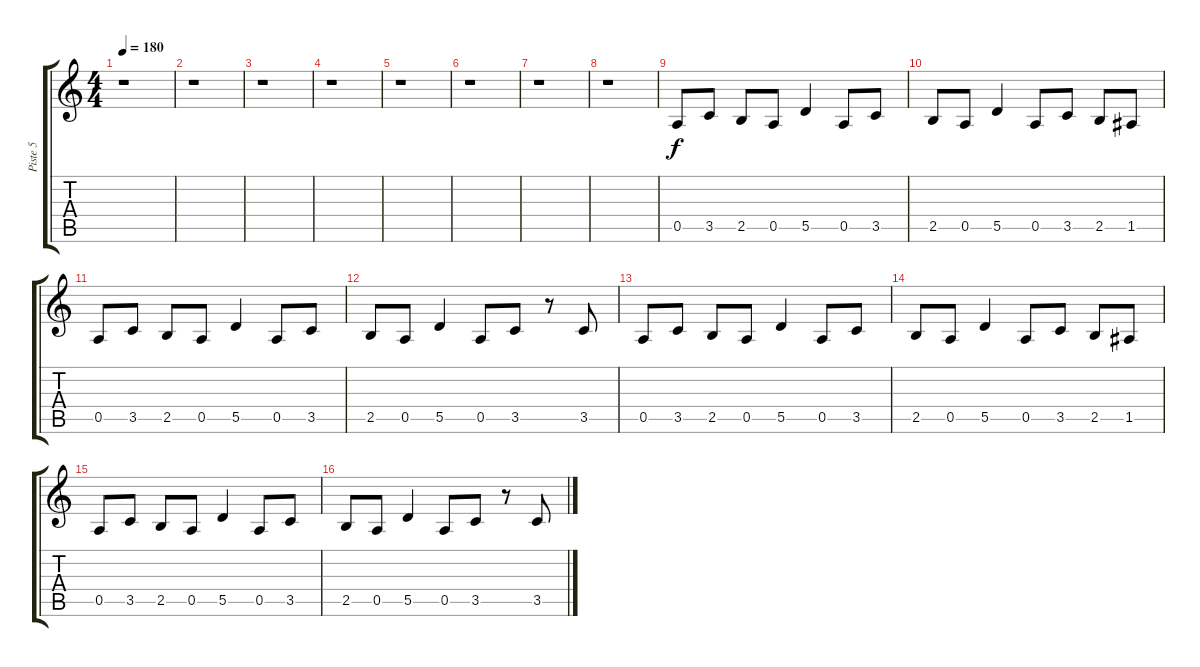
\track ("Piste 5" "Piste 5") {instrument distortionguitar}
\staff {score tabs}
\tuning (E4 B3 G3 D3 A2 E2) {hide}
\ts (4 4)
\tempo 180
\clef g2
\ks c
r.1{dy f} |
r.1 |
r.1 |
r.1 |
r.1 |
r.1 |
r.1 |
r.1 |
0.5.8 3.5.8 2.5.8 0.5.8 5.5.4 0.5.8 3.5.8 |
2.5.8 0.5.8 5.5.4 0.5.8 3.5.8 2.5.8 1.5.8 |
0.5.8 3.5.8 2.5.8 0.5.8 5.5.4 0.5.8 3.5.8 |
2.5.8 0.5.8 5.5.4 0.5.8 3.5.8 r.8 3.5.8 |
0.5.8 3.5.8 2.5.8 0.5.8 5.5.4 0.5.8 3.5.8 |
2.5.8 0.5.8 5.5.4 0.5.8 3.5.8 2.5.8 1.5.8 |
0.5.8 3.5.8 2.5.8 0.5.8 5.5.4 0.5.8 3.5.8 |
2.5.8 0.5.8 5.5.4 0.5.8 3.5.8 r.8 3.5.8
